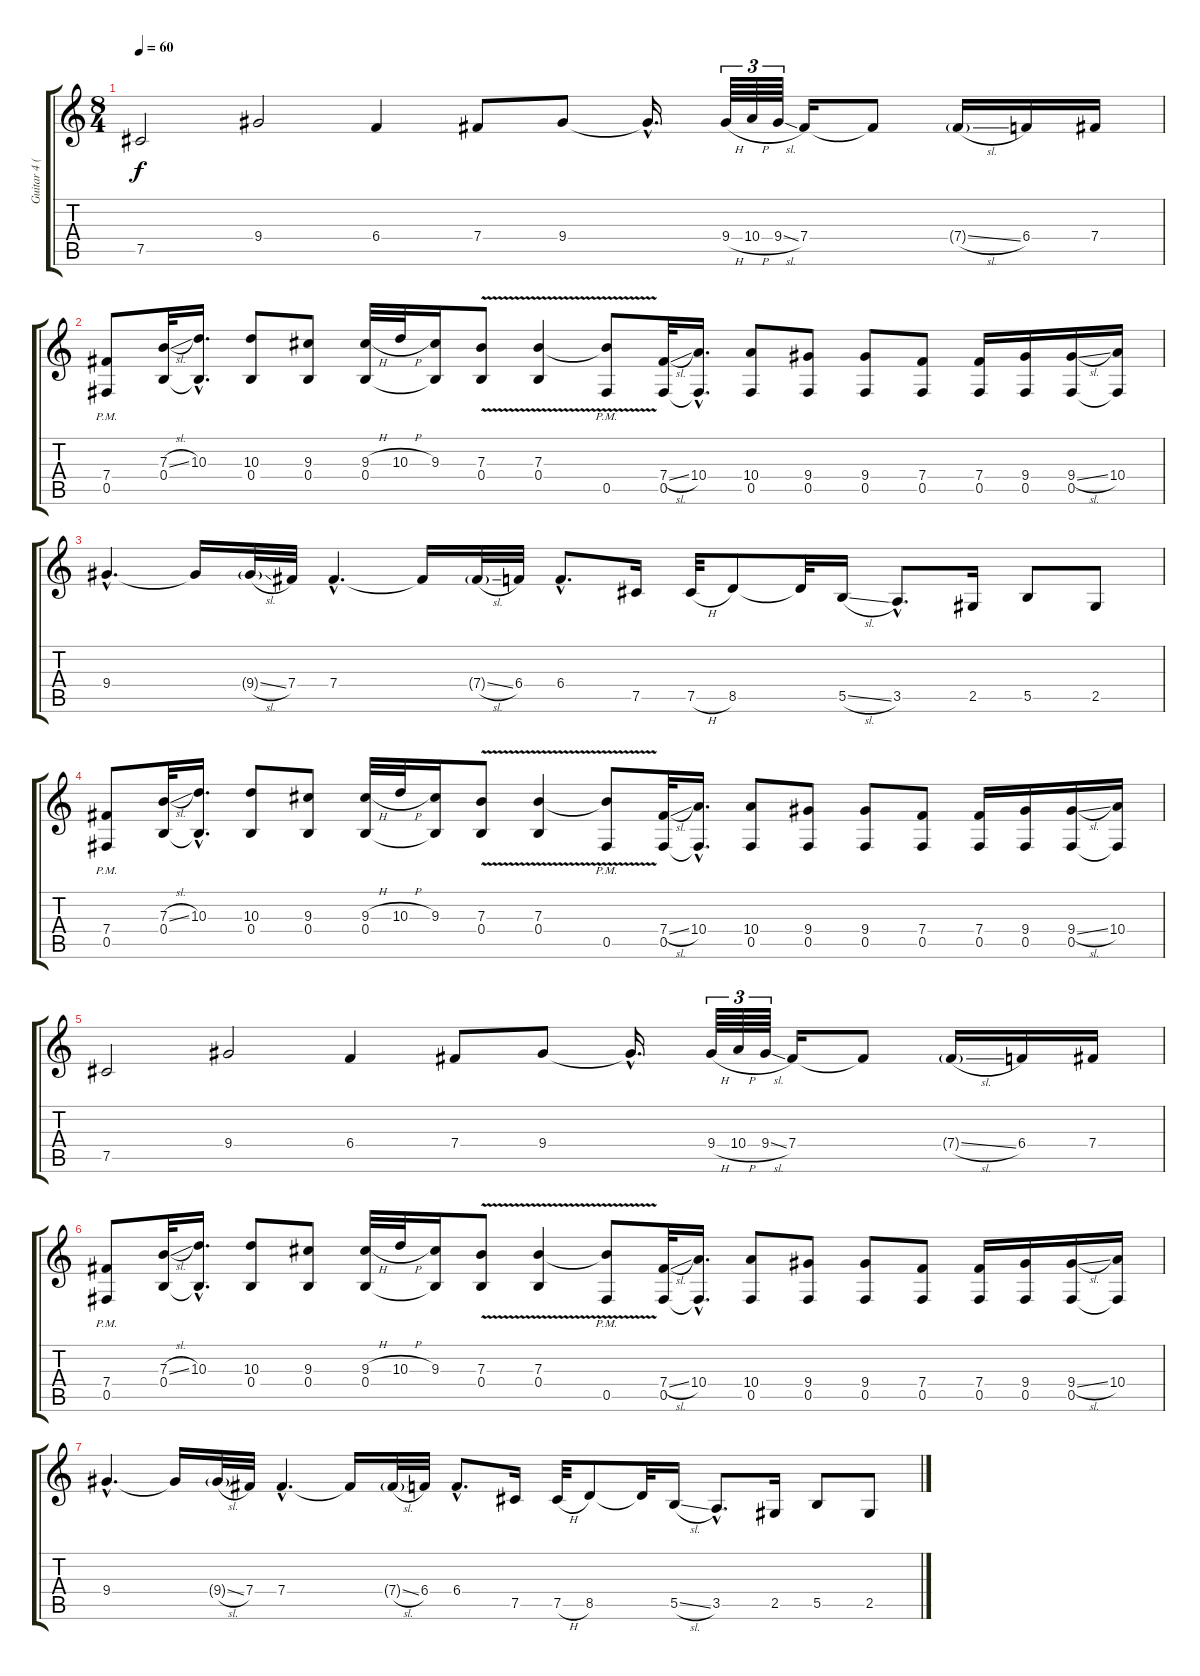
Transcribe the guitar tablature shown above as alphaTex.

\track ("Guitar 4 (Distortion)" "Guitar 4 (") {instrument distortionguitar}
\staff {score tabs}
\tuning (Db4 Ab3 E3 B2 Gb2 Db2) {hide}
\ts (8 4)
\tempo 60
\clef g2
\ks c
7.5.2{dy f} 9.4.2 6.4.4 7.4.8 9.4.8 9.4{hac t}.16{d} 9.4{h}.64{tu (3 2)} 10.4{h}.64{tu (3 2)} 9.4{sl}.64{tu (3 2)} 7.4.16 7.4{t}.8 7.4{sl g}.16 6.4.16 7.4.16 |
(7.4{pm} 0.5{pm}).8 (7.3{sl} 0.4).32 (10.3{hac} 0.4{hac t}).16{d} (10.3 0.4).8 (9.3 0.4).8 (9.3{h} 0.4).32 10.3{h}.32 (9.3 0.4{t}).16 (7.3{v} 0.4).8 (7.3{v} 0.4).4 (7.3{t} 0.5{pm}).8 (7.4{sl} 0.5).32 (10.4{hac} 0.5{hac t}).16{d} (10.4 0.5).8 (9.4 0.5).8 (9.4 0.5).8 (7.4 0.5).8 (7.4 0.5).16 (9.4 0.5).16 (9.4{sl} 0.5).16 (10.4 0.5{t}).16 |
9.4{hac}.4{d} 9.4{t}.16 9.4{sl g}.32 7.4.32 7.4{hac}.4{d} 7.4{t}.16 7.4{sl g}.32 6.4.32 6.4{hac}.8{d} 7.5.16 7.5{h}.32 8.5.8 8.5{t}.32 5.5{sl}.16 3.5{hac}.8{d} 2.5.16 5.5.8 2.5.8 |
(7.4{pm} 0.5{pm}).8{volume 6} (7.3{sl} 0.4).32 (10.3{hac} 0.4{hac t}).16{d} (10.3 0.4).8 (9.3 0.4).8 (9.3{h} 0.4).32 10.3{h}.32 (9.3 0.4{t}).16 (7.3{v} 0.4).8 (7.3{v} 0.4).4 (7.3{t} 0.5{pm}).8 (7.4{sl} 0.5).32 (10.4{hac} 0.5{hac t}).16{d} (10.4 0.5).8 (9.4 0.5).8 (9.4 0.5).8 (7.4 0.5).8 (7.4 0.5).16 (9.4 0.5).16 (9.4{sl} 0.5).16 (10.4 0.5{t}).16 |
7.5.2 9.4.2 6.4.4 7.4.8 9.4.8 9.4{hac t}.16{d} 9.4{h}.64{tu (3 2)} 10.4{h}.64{tu (3 2)} 9.4{sl}.64{tu (3 2)} 7.4.16 7.4{t}.8 7.4{sl g}.16 6.4.16 7.4.16 |
(7.4{pm} 0.5{pm}).8{volume 0} (7.3{sl} 0.4).32 (10.3{hac} 0.4{hac t}).16{d} (10.3 0.4).8 (9.3 0.4).8 (9.3{h} 0.4).32 10.3{h}.32 (9.3 0.4{t}).16 (7.3{v} 0.4).8 (7.3{v} 0.4).4 (7.3{t} 0.5{pm}).8 (7.4{sl} 0.5).32 (10.4{hac} 0.5{hac t}).16{d} (10.4 0.5).8 (9.4 0.5).8 (9.4 0.5).8 (7.4 0.5).8 (7.4 0.5).16 (9.4 0.5).16 (9.4{sl} 0.5).16 (10.4 0.5{t}).16 |
9.4{hac}.4{d} 9.4{t}.16 9.4{sl g}.32 7.4.32 7.4{hac}.4{d} 7.4{t}.16 7.4{sl g}.32 6.4.32 6.4{hac}.8{d} 7.5.16 7.5{h}.32 8.5.8 8.5{t}.32 5.5{sl}.16 3.5{hac}.8{d} 2.5.16 5.5.8 2.5.8
